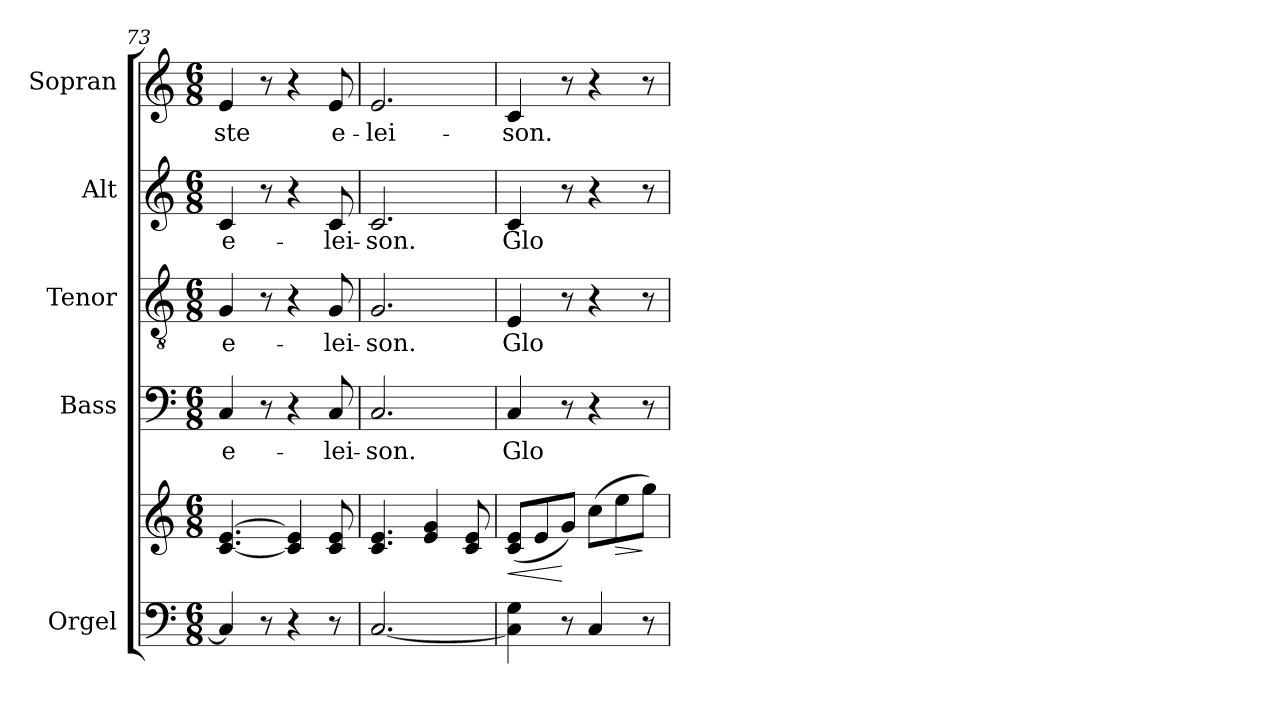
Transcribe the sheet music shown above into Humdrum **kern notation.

**kern	**kern	**dynam	**kern	**text	**kern	**text	**kern	**text	**kern	**text
*part5	*part5	*part5	*part4	*part4	*part3	*part3	*part2	*part2	*part1	*part1
*staff6	*staff5	*staff5/6	*staff4	*staff4	*staff3	*staff3	*staff2	*staff2	*staff1	*staff1
*I"Orgel	*	*	*I"Bass	*	*I"Tenor	*	*I"Alt	*	*I"Sopran	*
*I'Org.	*	*	*I'B.	*	*I'T.	*	*I'A.	*	*I'S.	*
*clefF4	*clefG2	*	*clefF4	*	*clefGv2	*	*clefG2	*	*clefG2	*
*k[]	*k[]	*	*k[]	*	*k[]	*	*k[]	*	*k[]	*
*C:	*C:	*	*C:	*	*C:	*	*C:	*	*C:	*
*M6/8	*M6/8	*	*M6/8	*	*M6/8	*	*M6/8	*	*M6/8	*
=73	=73	=73	=73	=73	=73	=73	=73	=73	=73	=73
!	!	!	!	!LO:LY:b	!	!LO:LY:b	!	!LO:LY:b	!	!LO:LY:b
4C/]	[4.c/ [4.e/	.	4C/	e-	4G/	e-	4c/	e-	4e/	-ste
8r	.	.	8r	.	8r	.	8r	.	8r	.
4r	4c/] 4e/]	.	4r	.	4r	.	4r	.	4r	.
!	!	!	!	!LO:LY:b	!	!LO:LY:b	!	!LO:LY:b	!	!LO:LY:b
8r	8c/ 8e/	.	8C/	-lei-	8G/	-lei-	8c/	-lei-	8e/	e-
=74	=74	=74	=74	=74	=74	=74	=74	=74	=74	=74
!	!	!	!	!LO:LY:b	!	!LO:LY:b	!	!LO:LY:b	!	!LO:LY:b
[2.C/	4.c/ 4.e/	.	2.C/	-son.	2.G/	-son.	2.c/	-son.	2.e/	-lei-
.	4e/ 4g/	.	.	.	.	.	.	.	.	.
.	8c/ 8e/	.	.	.	.	.	.	.	.	.
=75	=75	=75	=75	=75	=75	=75	=75	=75	=75	=75
!	!	!LO:HP:b	!	!LO:LY:b	!	!LO:LY:b	!	!LO:LY:b	!	!LO:LY:b
4C\] 4G\	(<8c/ 8e/L	<	4C/	Glo-	4E/	Glo-	4c/	Glo-	4c/	-son.
.	8e/	.	.	.	.	.	.	.	.	.
8r	8g/J)	[	8r	.	8r	.	8r	.	8r	.
4C/	(>8cc\L	.	4r	.	4r	.	4r	.	4r	.
!	!	!LO:HP:b	!	!	!	!	!	!	!	!
.	8ee\	>	.	.	.	.	.	.	.	.
8r	8gg\J)	]	8r	.	8r	.	8r	.	8r	.
=	=	=	=	=	=	=	=	=	=	=
*-	*-	*-	*-	*-	*-	*-	*-	*-	*-	*-
